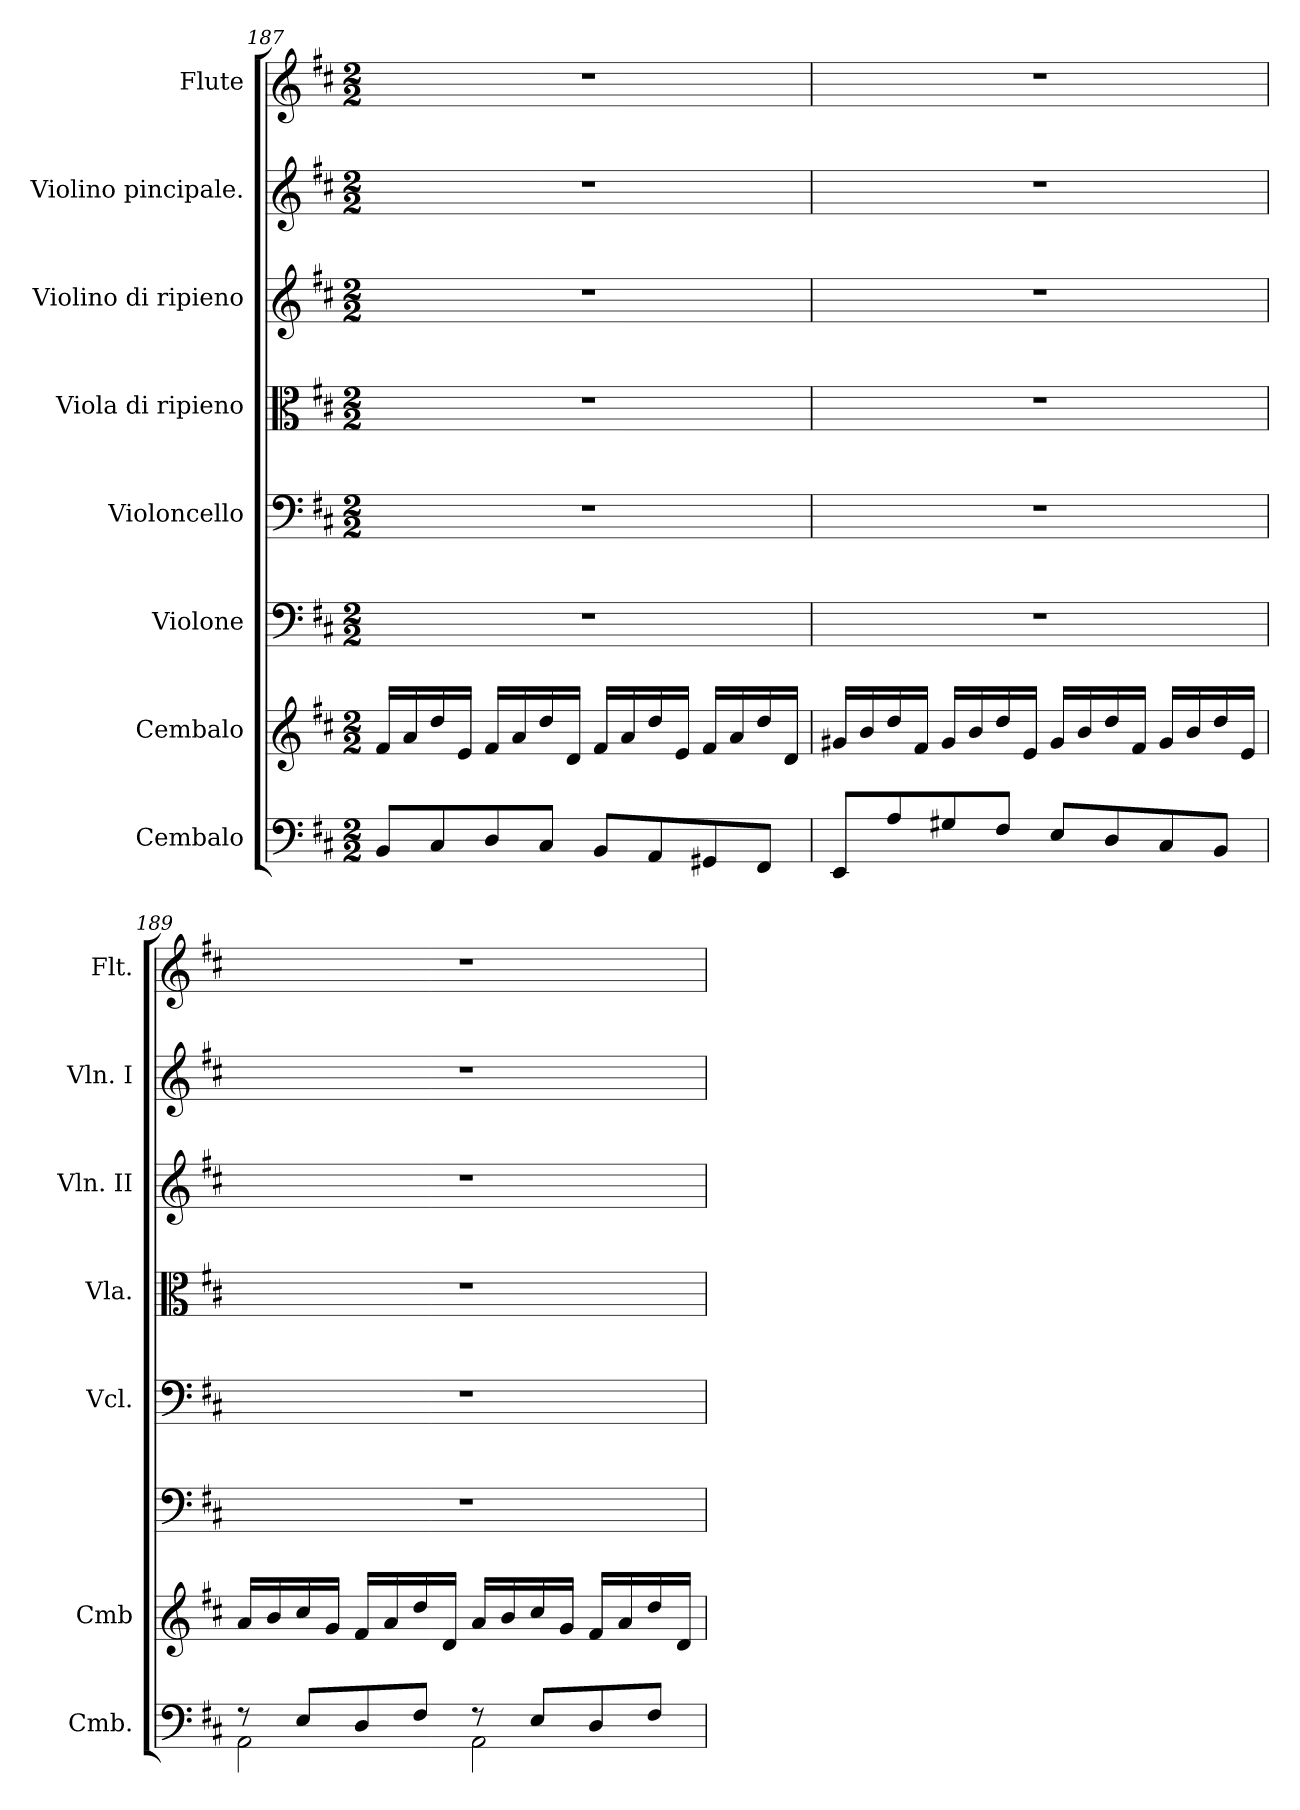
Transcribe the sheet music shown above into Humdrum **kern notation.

**kern	**kern	**kern	**kern	**kern	**kern	**kern	**kern
*part8	*part7	*part6	*part5	*part4	*part3	*part2	*part1
*staff8	*staff7	*staff6	*staff5	*staff4	*staff3	*staff2	*staff1
*I"Cembalo	*I"Cembalo	*I"Violone	*I"Violoncello	*I"Viola di ripieno	*I"Violino di ripieno	*I"Violino pincipale.	*I"Flute
*I'Cmb.	*I'Cmb	*	*I'Vcl.	*I'Vla.	*I'Vln. II	*I'Vln. I	*I'Flt.
!!LO:PB:g=z
*clefF4	*clefG2	*clefF4	*clefF4	*clefC3	*clefG2	*clefG2	*clefG2
*	*	*ITrd7c12	*	*	*	*	*
*k[f#c#]	*k[f#c#]	*k[f#c#]	*k[f#c#]	*k[f#c#]	*k[f#c#]	*k[f#c#]	*k[f#c#]
*D:	*D:	*D:	*D:	*D:	*D:	*D:	*D:
*M2/2	*M2/2	*M2/2	*M2/2	*M2/2	*M2/2	*M2/2	*M2/2
=187	=187	=187	=187	=187	=187	=187	=187
8BB/L	16f#/LL	1r	1r	1r	1r	1r	1r
.	16a/	.	.	.	.	.	.
8C#/	16dd/	.	.	.	.	.	.
.	16e/JJ	.	.	.	.	.	.
8D/	16f#/LL	.	.	.	.	.	.
.	16a/	.	.	.	.	.	.
8C#/J	16dd/	.	.	.	.	.	.
.	16d/JJ	.	.	.	.	.	.
8BB/L	16f#/LL	.	.	.	.	.	.
.	16a/	.	.	.	.	.	.
8AA/	16dd/	.	.	.	.	.	.
.	16e/JJ	.	.	.	.	.	.
8GG#X/	16f#/LL	.	.	.	.	.	.
.	16a/	.	.	.	.	.	.
8FF#/J	16dd/	.	.	.	.	.	.
.	16d/JJ	.	.	.	.	.	.
=188	=188	=188	=188	=188	=188	=188	=188
8EE/L	16g#X/LL	1r	1r	1r	1r	1r	1r
.	16b/	.	.	.	.	.	.
8A/	16dd/	.	.	.	.	.	.
.	16f#/JJ	.	.	.	.	.	.
8G#X/	16g#/LL	.	.	.	.	.	.
.	16b/	.	.	.	.	.	.
8F#/J	16dd/	.	.	.	.	.	.
.	16e/JJ	.	.	.	.	.	.
8E/L	16g#/LL	.	.	.	.	.	.
.	16b/	.	.	.	.	.	.
8D/	16dd/	.	.	.	.	.	.
.	16f#/JJ	.	.	.	.	.	.
8C#/	16g#/LL	.	.	.	.	.	.
.	16b/	.	.	.	.	.	.
8BB/J	16dd/	.	.	.	.	.	.
.	16e/JJ	.	.	.	.	.	.
=189	=189	=189	=189	=189	=189	=189	=189
*^	*	*	*	*	*	*	*
8r	2AA\	16a/LL	1r	1r	1r	1r	1r	1r
.	.	16b/	.	.	.	.	.	.
8E/L	.	16cc#/	.	.	.	.	.	.
.	.	16g/JJ	.	.	.	.	.	.
8D/	.	16f#/LL	.	.	.	.	.	.
.	.	16a/	.	.	.	.	.	.
8F#/J	.	16dd/	.	.	.	.	.	.
.	.	16d/JJ	.	.	.	.	.	.
8r	2AA\	16a/LL	.	.	.	.	.	.
.	.	16b/	.	.	.	.	.	.
8E/L	.	16cc#/	.	.	.	.	.	.
.	.	16g/JJ	.	.	.	.	.	.
8D/	.	16f#/LL	.	.	.	.	.	.
.	.	16a/	.	.	.	.	.	.
8F#/J	.	16dd/	.	.	.	.	.	.
.	.	16d/JJ	.	.	.	.	.	.
*v	*v	*	*	*	*	*	*	*
=	=	=	=	=	=	=	=
*-	*-	*-	*-	*-	*-	*-	*-
